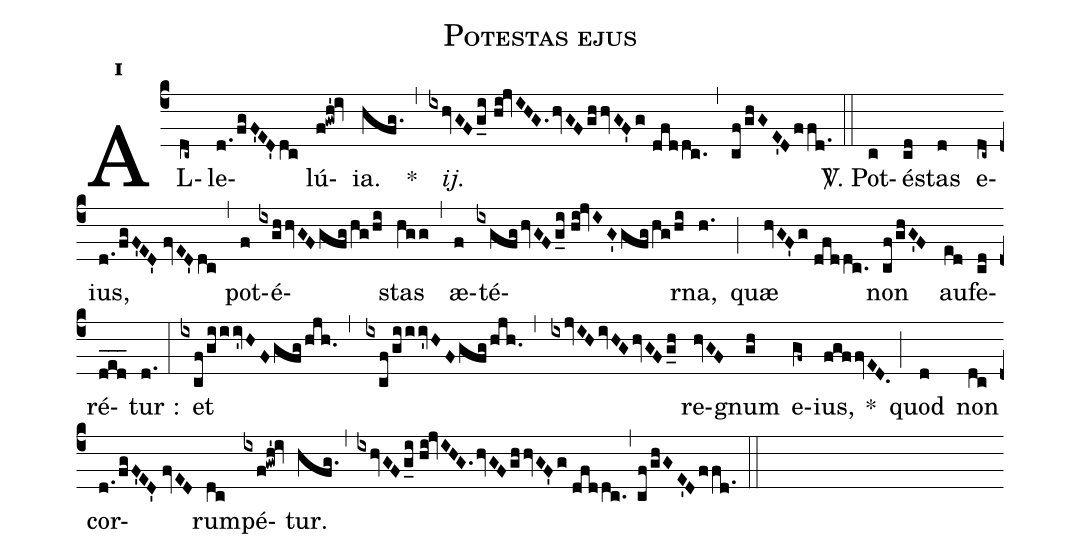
name:Potestas ejus;
mode:1;
office-part:Alleluia;
%%
(c4) AL(dc~)le(d.!/fgF'ED'dc)lú(f!gwh'!iv)ia.(hfg.) *(,) <i>ij.</i>(ixhvGFg_i//hi!jvIHG.hvGFghhvGF'g!//dfddc.) (,) (cf!/ghGE'Dffd.) (::)

<v>\hspace{-1em}</v><sp>V/</sp>. P{o}t(c)é(cd)stas(d) e(dc~)ius,(d.!/fgF'ED'!//fvED'dc) (,) pot(f)é(ixghhvGFgfg!/hg!/hi)stas(hgg) (,) æ(f)té(ixgfghvGFg_i//hi!jvIG'gfg!/hg!/hi)rna,(h.) (;) quæ(hvGF'g!//dfddc.) non(cf!/ghG'F) au(ed)fe(cd)ré(ded___)tur :(d.) (:) et(ixcf!/giiiv'HFgfg!/hjh.,ixcf!/giiiv'HFgfg!/hjh.,ixjvIHivHGhvGFg_h) re(hvGF)gnum(gh) e(gf~)ius,(fgffvED.) <v>\hspace{-1em}</v>*(;) quod(d) non(dc) cor(d.!/fgF'ED'!//fvED)rum(dc)pé(ixf!gwh'!iv)tur.(hfg.,ixhvGFg_i//hi!jvIHG.hvGFghhvGF'g!//dfddc.,cf!/ghGE'Dffd.) (::)
